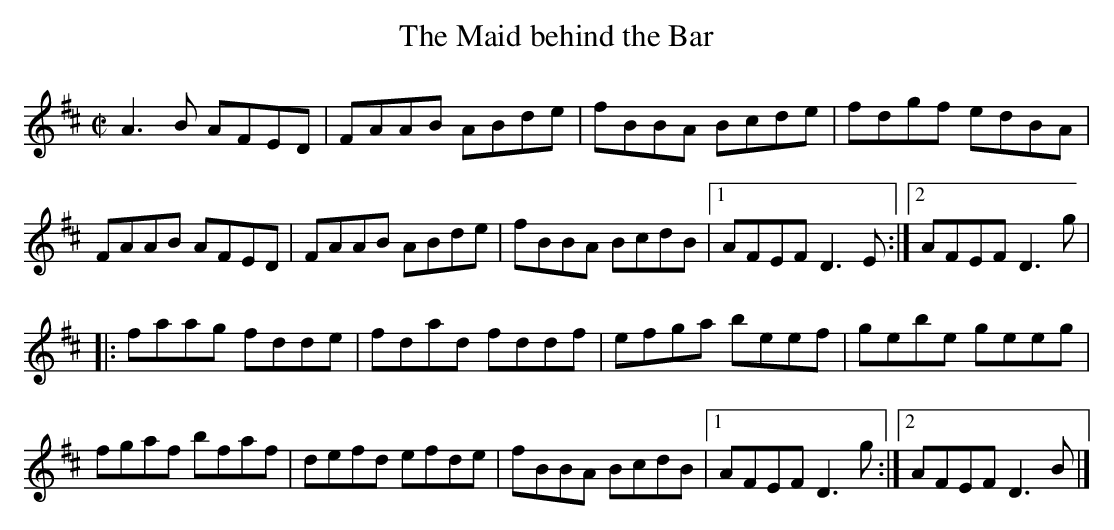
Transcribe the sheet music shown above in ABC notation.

X:1
T:Maid behind the Bar, The
M:C|
L:1/8
K:D
A3B AFED|FAAB ABde|fBBA Bcde|fdgf edBA|!
FAAB AFED|FAAB ABde|fBBA BcdB|1AFEF D3E:|2AFEF D3g|!
|:faag fdde|fdad fddf|efga beef|gebe geeg|!
fgaf bfaf|defd efde|fBBA BcdB|1AFEF D3g:|2AFEF D3B|]!
